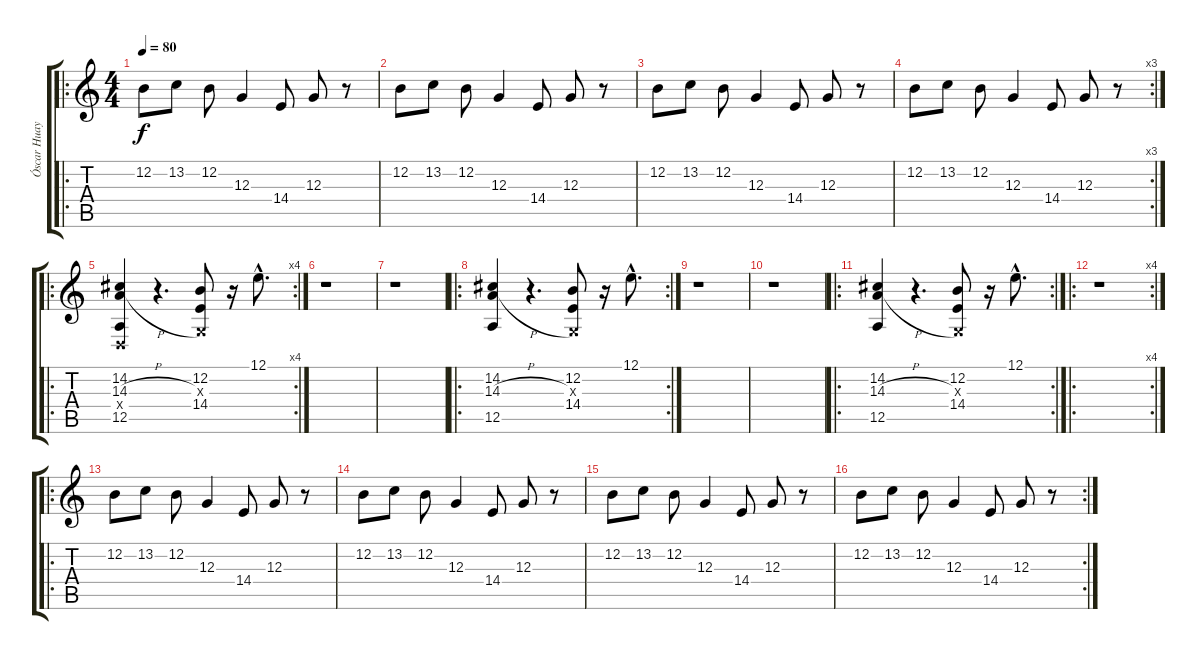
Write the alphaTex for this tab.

\track ("Óscar Huayon (efectos)" "Óscar Huay") {instrument fx7echoes}
\staff {score tabs}
\tuning (E4 B3 G3 D3 A2 E2) {hide}
\ro
\ts (4 4)
\tempo 80
\clef g2
\ks c
12.2.8{dy f instrument fx7echoes} 13.2.8 12.2.8 12.3.4 14.4.8 12.3.8 r.8 |
12.2.8 13.2.8 12.2.8 12.3.4 14.4.8 12.3.8 r.8 |
12.2.8 13.2.8 12.2.8 12.3.4 14.4.8 12.3.8 r.8 |
\rc 3
12.2.8 13.2.8 12.2.8 12.3.4 14.4.8 12.3.8 r.8 |
\ro
\rc 4
(14.2 14.3{h} 0.4{x} 12.5).4 r.4{d} (12.2 0.3{x} 14.4).8 r.16 12.1{hac}.8{d} |
r.1 |
r.1 |
\ro
\rc 2
(14.2 14.3{h} 12.5).4 r.4{d} (12.2 0.3{x} 14.4).8 r.16 12.1{hac}.8{d} |
r.1 |
r.1 |
\ro
\rc 2
(14.2 14.3{h} 12.5).4 r.4{d} (12.2 0.3{x} 14.4).8 r.16 12.1{hac}.8{d} |
\ro
\rc 4
r.1 |
\ro
12.2.8 13.2.8 12.2.8 12.3.4 14.4.8 12.3.8 r.8 |
12.2.8 13.2.8 12.2.8 12.3.4 14.4.8 12.3.8 r.8 |
12.2.8 13.2.8 12.2.8 12.3.4 14.4.8 12.3.8 r.8 |
\rc 2
12.2.8 13.2.8 12.2.8 12.3.4 14.4.8 12.3.8 r.8
